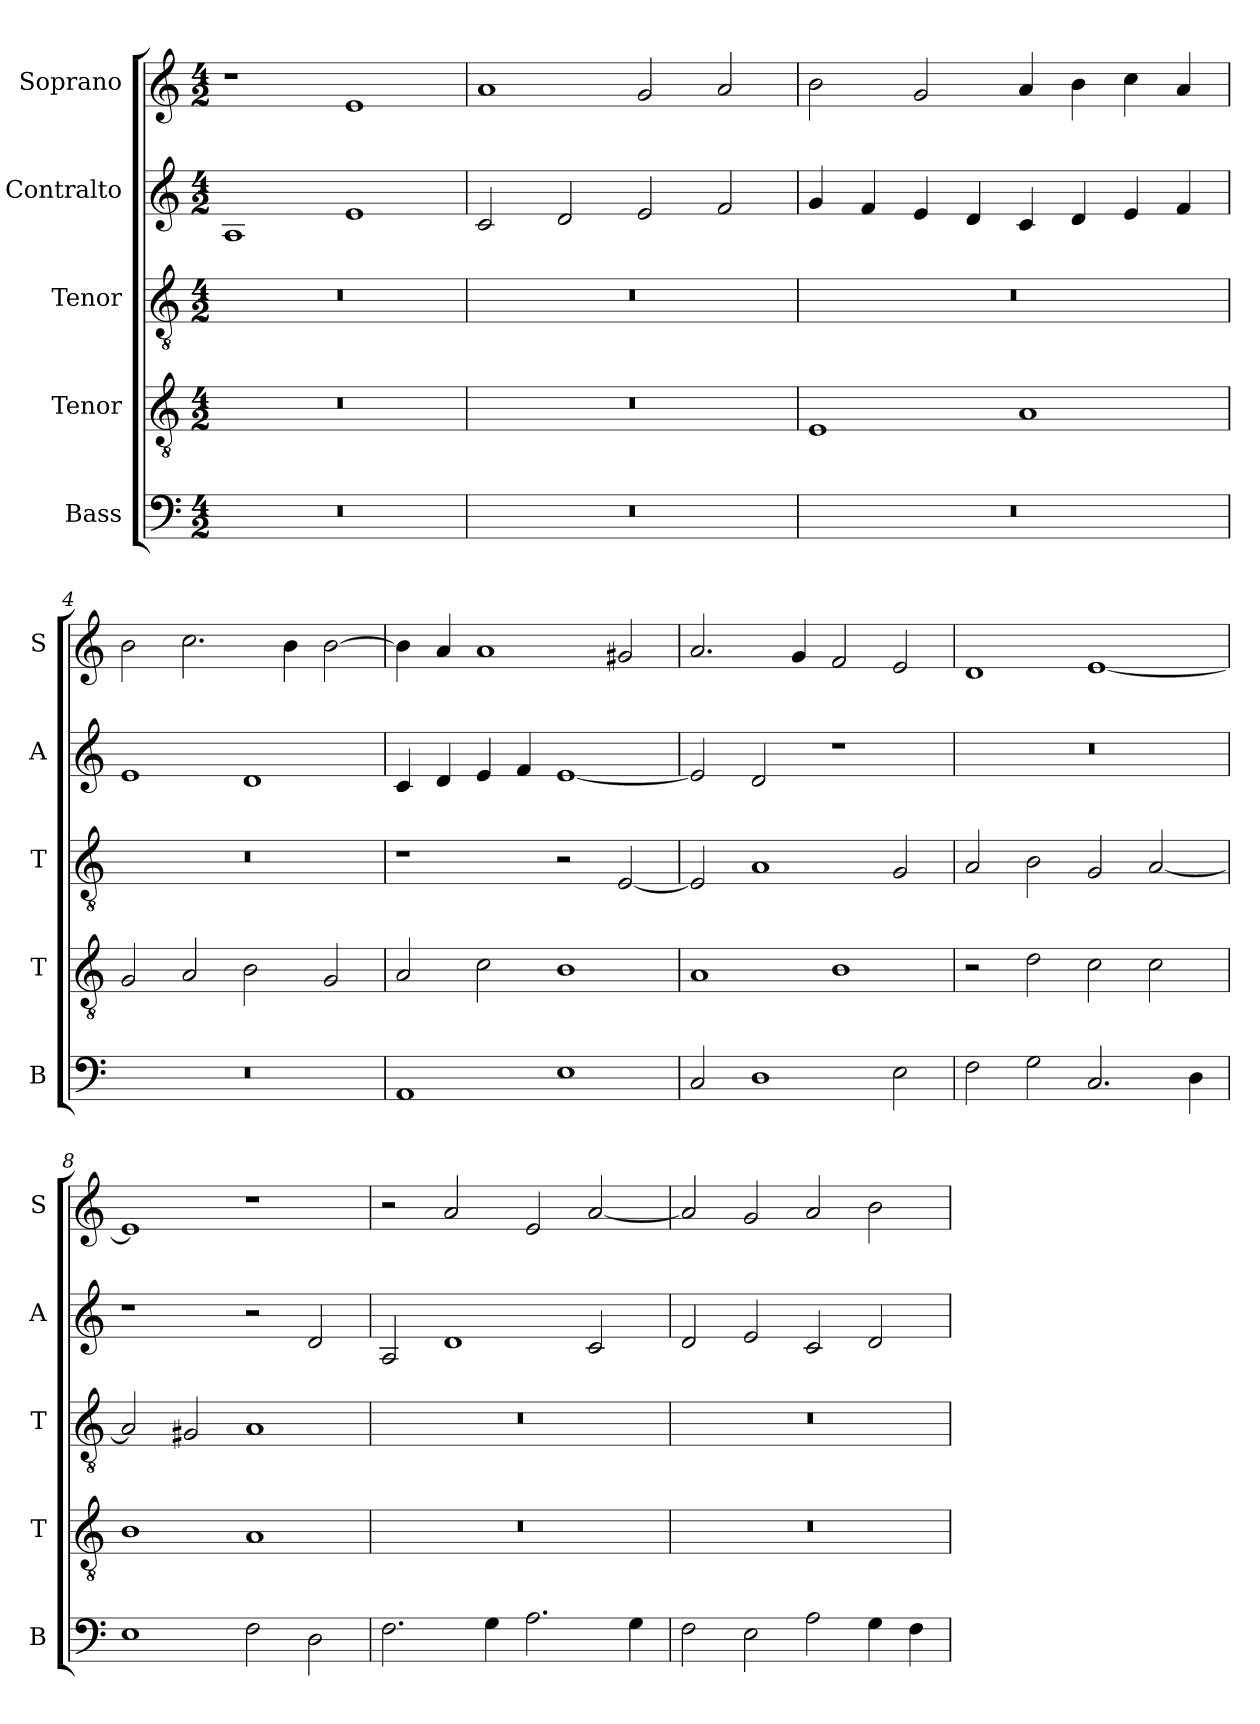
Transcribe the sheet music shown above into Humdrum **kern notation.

**kern	**kern	**kern	**kern	**kern
*part5	*part4	*part3	*part2	*part1
*staff5	*staff4	*staff3	*staff2	*staff1
*I"Bass	*I"Tenor	*I"Tenor	*I"Contralto	*I"Soprano
*I'B	*I'T	*I'T	*I'A	*I'S
*clefF4	*clefGv2	*clefGv2	*clefG2	*clefG2
*k[]	*k[]	*k[]	*k[]	*k[]
*E:phr	*E:phr	*E:phr	*E:phr	*E:phr
*M4/2	*M4/2	*M4/2	*M4/2	*M4/2
=1	=1	=1	=1	=1
0r	0r	0r	1A	1r
.	.	.	1e	1e
=2	=2	=2	=2	=2
0r	0r	0r	2c	1a
.	.	.	2d	.
.	.	.	2e	2g
.	.	.	2f	2a
=3	=3	=3	=3	=3
0r	1E	0r	4g	2b
.	.	.	4f	.
.	.	.	4e	2g
.	.	.	4d	.
.	1A	.	4c	4a
.	.	.	4d	4b
.	.	.	4e	4cc
.	.	.	4f	4a
=4	=4	=4	=4	=4
0r	2G	0r	1e	2b
.	2A	.	.	2.cc
.	2B	.	1d	.
.	.	.	.	4b
.	2G	.	.	[2b
=5	=5	=5	=5	=5
1AA	2A	1r	4c	4b]
.	.	.	4d	4a
.	2c	.	4e	1a
.	.	.	4f	.
1E	1B	2r	[1e	.
.	.	[2E	.	2g#X
=6	=6	=6	=6	=6
2C	1A	2E]	2e]	2.a
1D	.	1A	2d	.
.	.	.	.	4g
.	1B	.	1r	2f
2E	.	2G	.	2e
=7	=7	=7	=7	=7
2F	2r	2A	0r	1d
2G	2d	2B	.	.
2.C	2c	2G	.	[1e
.	2c	[2A	.	.
4D	.	.	.	.
=8	=8	=8	=8	=8
1E	1B	2A]	1r	1e]
.	.	2G#X	.	.
2F	1A	1A	2r	1r
2D	.	.	2d	.
=9	=9	=9	=9	=9
2.F	0r	0r	2A	2r
.	.	.	1d	2a
4G	.	.	.	.
2.A	.	.	.	2e
.	.	.	2c	[2a
4G	.	.	.	.
=10	=10	=10	=10	=10
2F	0r	0r	2d	2a]
2E	.	.	2e	2g
2A	.	.	2c	2a
4G	.	.	2d	2b
4F	.	.	.	.
=	=	=	=	=
*-	*-	*-	*-	*-
